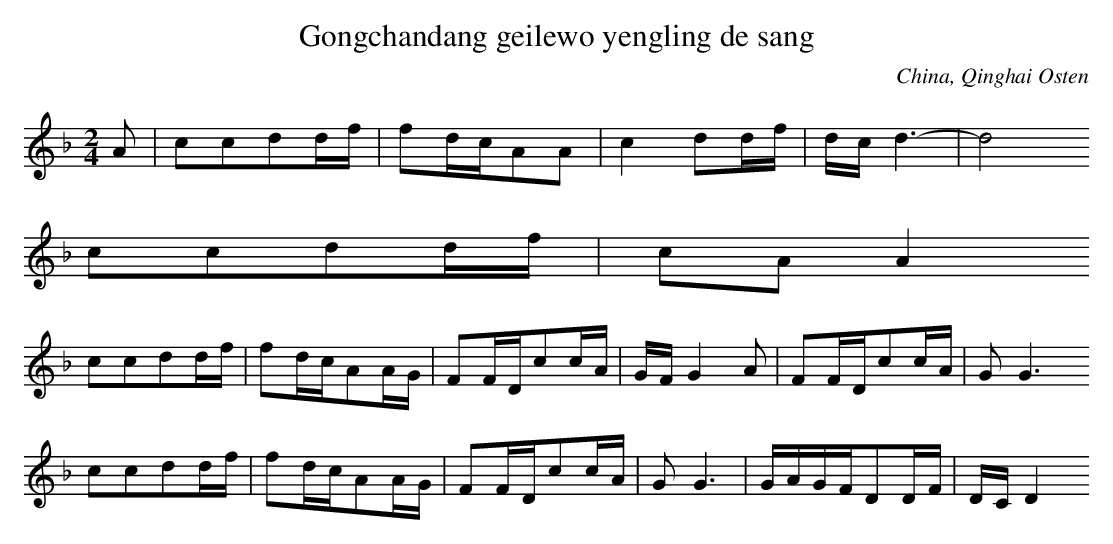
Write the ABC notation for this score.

X:1
T: Gongchandang geilewo yengling de sang
O: China, Qinghai Osten
M: 2/4
L: 1/16
K: F
A2 | c2c2d2df | f2dcA2A2 | c4d2df | dcd6- | d8
c2c2d2df | c2A2A4
c2c2d2df | f2dcA2AG | F2FDc2cA | GFG4A2 | F2FDc2cA | G2G6
c2c2d2df | f2dcA2AG | F2FDc2cA | G2G6 | GAGFD2DF | DCD4
